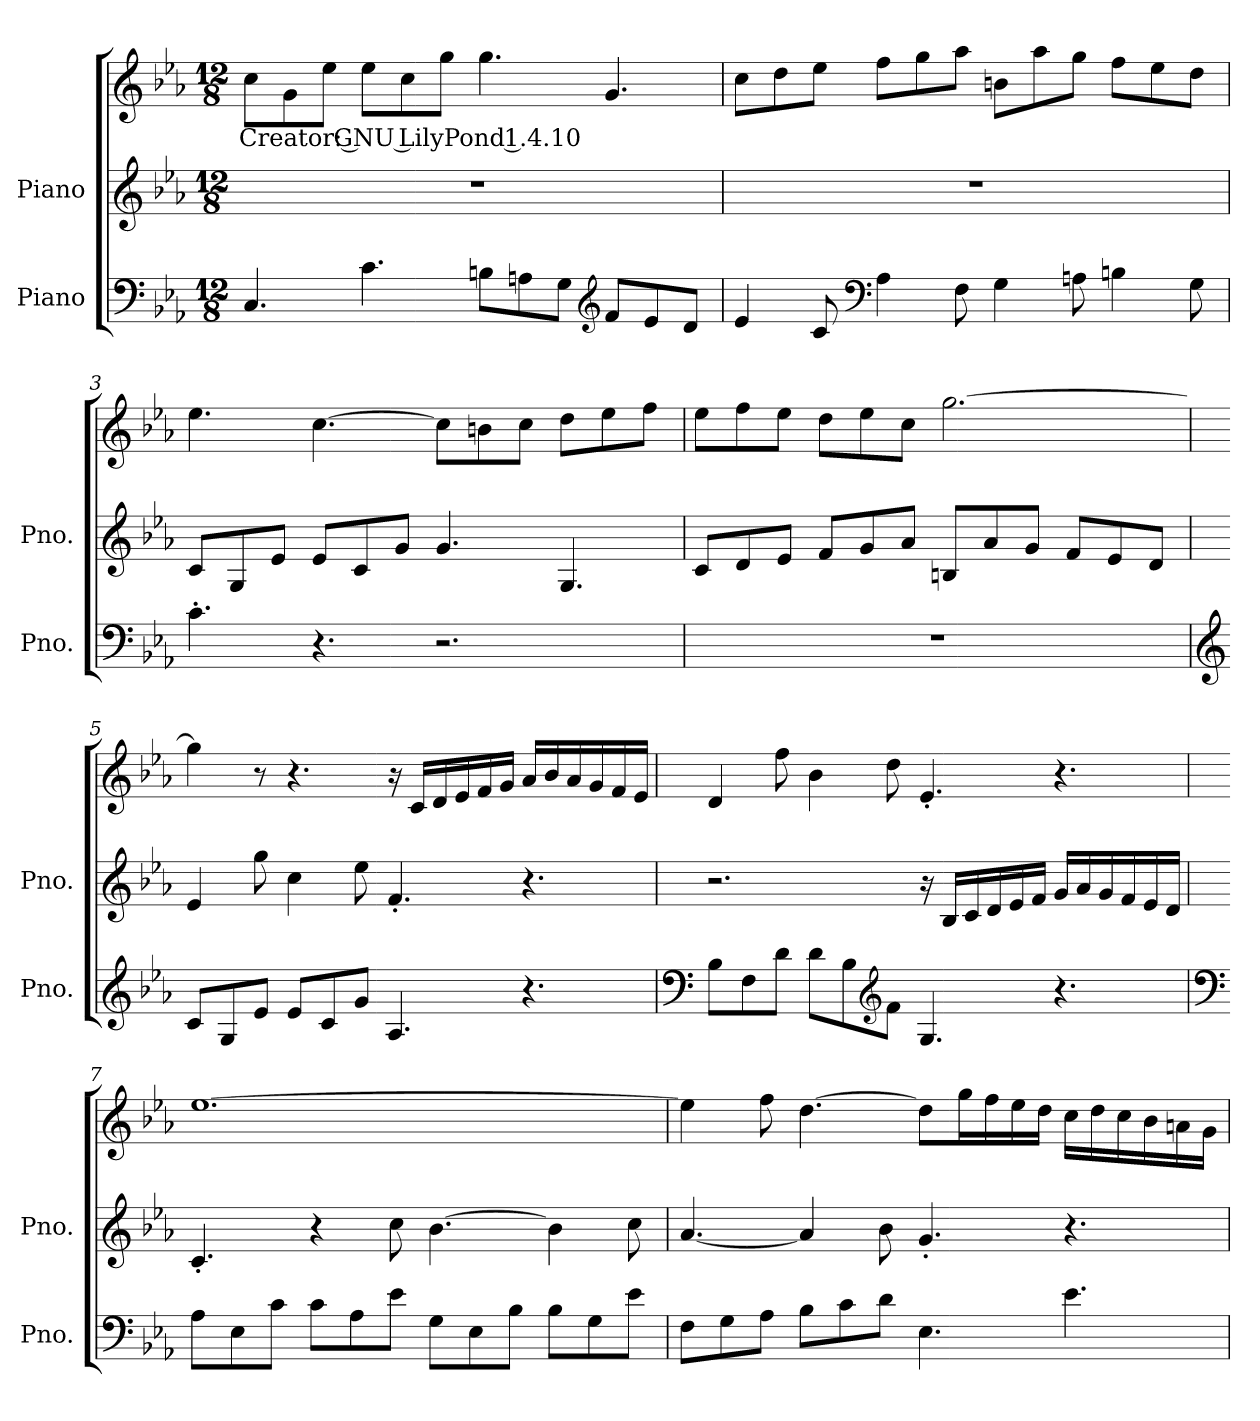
**kern	**kern	**kern	**text
*part2	*part1	*part1	*part1
*staff3	*staff2	*staff1	*staff1
*I"Piano	*I"Piano	*	*
*I'Pno.	*I'Pno.	*	*
*clefF4	*clefG2	*clefG2	*
*k[b-e-a-]	*k[b-e-a-]	*k[b-e-a-]	*
*M12/8	*M12/8	*M12/8	*
*MM120	*MM120	*MM120	*
=1	=1	=1	=1
!	!	!	!LO:LY:b
4.C/	1.r	8cc\L	Creator: GNU LilyPond 1.4.10
.	.	8g\	.
.	.	8ee-\J	.
4.c\	.	8ee-\L	.
.	.	8cc\	.
.	.	8gg\J	.
8Bn\L	.	4.gg\	.
8An\	.	.	.
8G\J	.	.	.
*clefG2	*	*	*
8f/L	.	4.g/	.
8e-/	.	.	.
8d/J	.	.	.
!!LO:LB:g=z
=2	=2	=2	=2
4e-/	1.r	8cc\L	.
.	.	8dd\	.
8c/	.	8ee-\J	.
*clefF4	*	*	*
4A-\	.	8ff\L	.
.	.	8gg\	.
8F\	.	8aa-\J	.
4G\	.	8bn\L	.
.	.	8aa-\	.
8An\	.	8gg\J	.
4Bn\	.	8ff\L	.
.	.	8ee-\	.
8G\	.	8dd\J	.
=3	=3	=3	=3
4.c'\	8c/L	4.ee-\	.
.	8G/	.	.
.	8e-/J	.	.
4.r	8e-/L	[4.cc\	.
.	8c/	.	.
.	8g/J	.	.
2.r	4.g/	8cc\L]	.
.	.	8bn\	.
.	.	8cc\J	.
.	4.G/	8dd\L	.
.	.	8ee-\	.
.	.	8ff\J	.
=4	=4	=4	=4
1.r	8c/L	8ee-\L	.
.	8d/	8ff\	.
.	8e-/J	8ee-\J	.
.	8f/L	8dd\L	.
.	8g/	8ee-\	.
.	8a-/J	8cc\J	.
.	8Bn/L	[2.gg\	.
.	8a-/	.	.
.	8g/J	.	.
.	8f/L	.	.
.	8e-/	.	.
.	8d/J	.	.
!!LO:LB:g=z
=5	=5	=5	=5
*clefG2	*	*	*
8c/L	4e-/	4gg\]	.
8G/	.	.	.
8e-/J	8gg\	8r	.
8e-/L	4cc\	4.r	.
8c/	.	.	.
8g/J	8ee-\	.	.
4.A-/	4.f'/	16r	.
.	.	16c/LL	.
.	.	16d/	.
.	.	16e-/	.
.	.	16f/	.
.	.	16g/JJ	.
4.r	4.r	16a-/LL	.
.	.	16b-/	.
.	.	16a-/	.
.	.	16g/	.
.	.	16f/	.
.	.	16e-/JJ	.
=6	=6	=6	=6
*clefF4	*	*	*
8B-\L	2.r	4d/	.
8F\	.	.	.
8d\J	.	8ff\	.
8d\L	.	4b-\	.
8B-\	.	.	.
*clefG2	*	*	*
8f\J	.	8dd\	.
4.G/	16r	4.e-'/	.
.	16B-/LL	.	.
.	16c/	.	.
.	16d/	.	.
.	16e-/	.	.
.	16f/JJ	.	.
4.r	16g/LL	4.r	.
.	16a-/	.	.
.	16g/	.	.
.	16f/	.	.
.	16e-/	.	.
.	16d/JJ	.	.
!!LO:LB:g=z
=7	=7	=7	=7
*clefF4	*	*	*
8A-\L	4.c'/	[1.ee-	.
8E-\	.	.	.
8c\J	.	.	.
8c\L	4r	.	.
8A-\	.	.	.
8e-\J	8cc\	.	.
8G\L	[4.b-\	.	.
8E-\	.	.	.
8B-\J	.	.	.
8B-\L	4b-\]	.	.
8G\	.	.	.
8e-\J	8cc\	.	.
=8	=8	=8	=8
8F\L	[4.a-/	4ee-\]	.
8G\	.	.	.
8A-\J	.	8ff\	.
8B-\L	4a-/]	[4.dd\	.
8c\	.	.	.
8d\J	8b-\	.	.
4.E-\	4.g'/	8dd\L]	.
.	.	16gg\L	.
.	.	16ff\	.
.	.	16ee-\	.
.	.	16dd\JJ	.
4.e-\	4.r	16cc\LL	.
.	.	16dd\	.
.	.	16cc\	.
.	.	16b-\	.
.	.	16an\	.
.	.	16g\JJ	.
=	=	=	=
*-	*-	*-	*-
